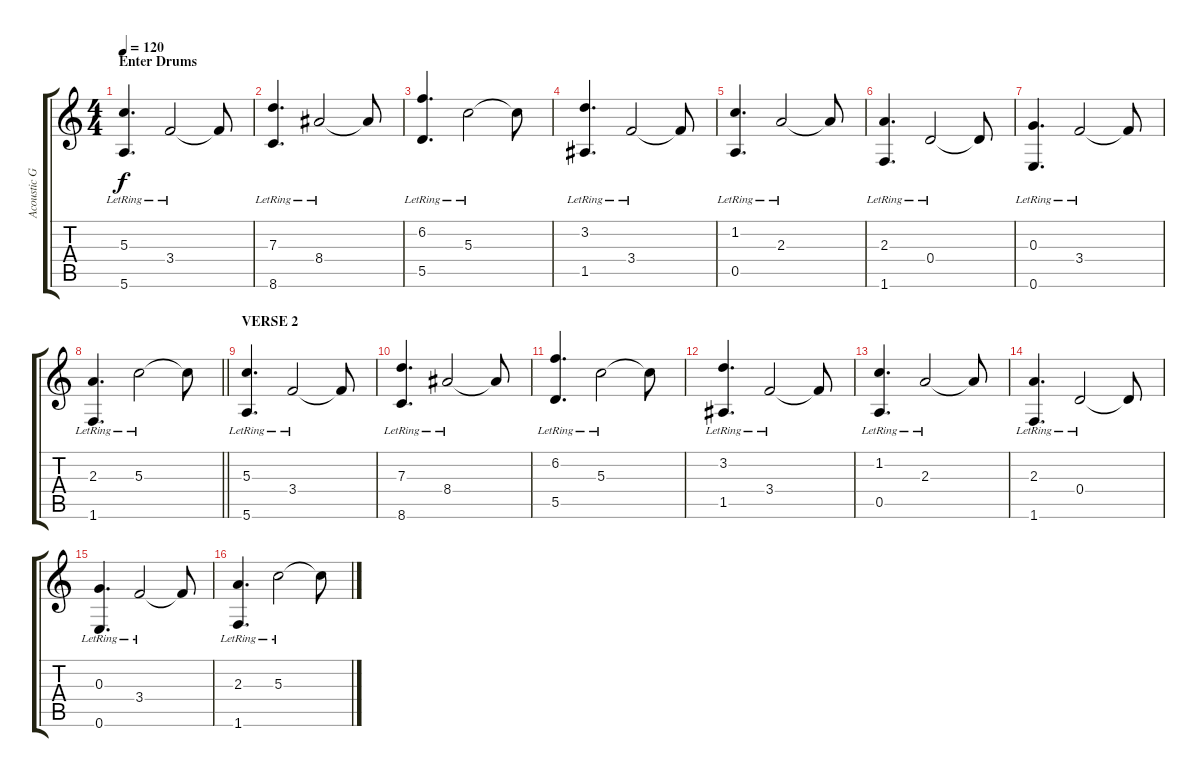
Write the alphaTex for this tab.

\track ("Acoustic Guitar" "Acoustic G") {instrument acousticguitarsteel}
\staff {score tabs}
\tuning (E4 B3 G3 D3 A2 E2) {hide}
\ts (4 4)
\section ("" "Enter Drums")
\tempo 120
\clef g2
\ks c
(5.3{lr} 5.6).4{d dy f} 3.4{lr}.2 3.4{t}.8 |
(7.3{lr} 8.6).4{d} 8.4{lr}.2 8.4{t}.8 |
(6.2{lr} 5.5{lr}).4{d} 5.3{lr}.2 5.3{t}.8 |
(3.2{lr} 1.5{lr}).4{d} 3.4{lr}.2 3.4{t}.8 |
(1.2{lr} 0.5{lr}).4{d} 2.3{lr}.2 2.3{t}.8 |
(2.3{lr} 1.6).4{d} 0.4{lr}.2 0.4{t}.8 |
(0.3{lr} 0.6).4{d} 3.4{lr}.2 3.4{t}.8 |
\barLineRight lightlight
(2.3{lr} 1.6).4{d} 5.3{lr}.2 5.3{t}.8 |
\section ("" "VERSE 2")
(5.3{lr} 5.6).4{d} 3.4{lr}.2 3.4{t}.8 |
(7.3{lr} 8.6).4{d} 8.4{lr}.2 8.4{t}.8 |
(6.2{lr} 5.5{lr}).4{d} 5.3{lr}.2 5.3{t}.8 |
(3.2{lr} 1.5{lr}).4{d} 3.4{lr}.2 3.4{t}.8 |
(1.2{lr} 0.5{lr}).4{d} 2.3{lr}.2 2.3{t}.8 |
(2.3{lr} 1.6).4{d} 0.4{lr}.2 0.4{t}.8 |
(0.3{lr} 0.6).4{d} 3.4{lr}.2 3.4{t}.8 |
(2.3{lr} 1.6).4{d} 5.3{lr}.2 5.3{t}.8
